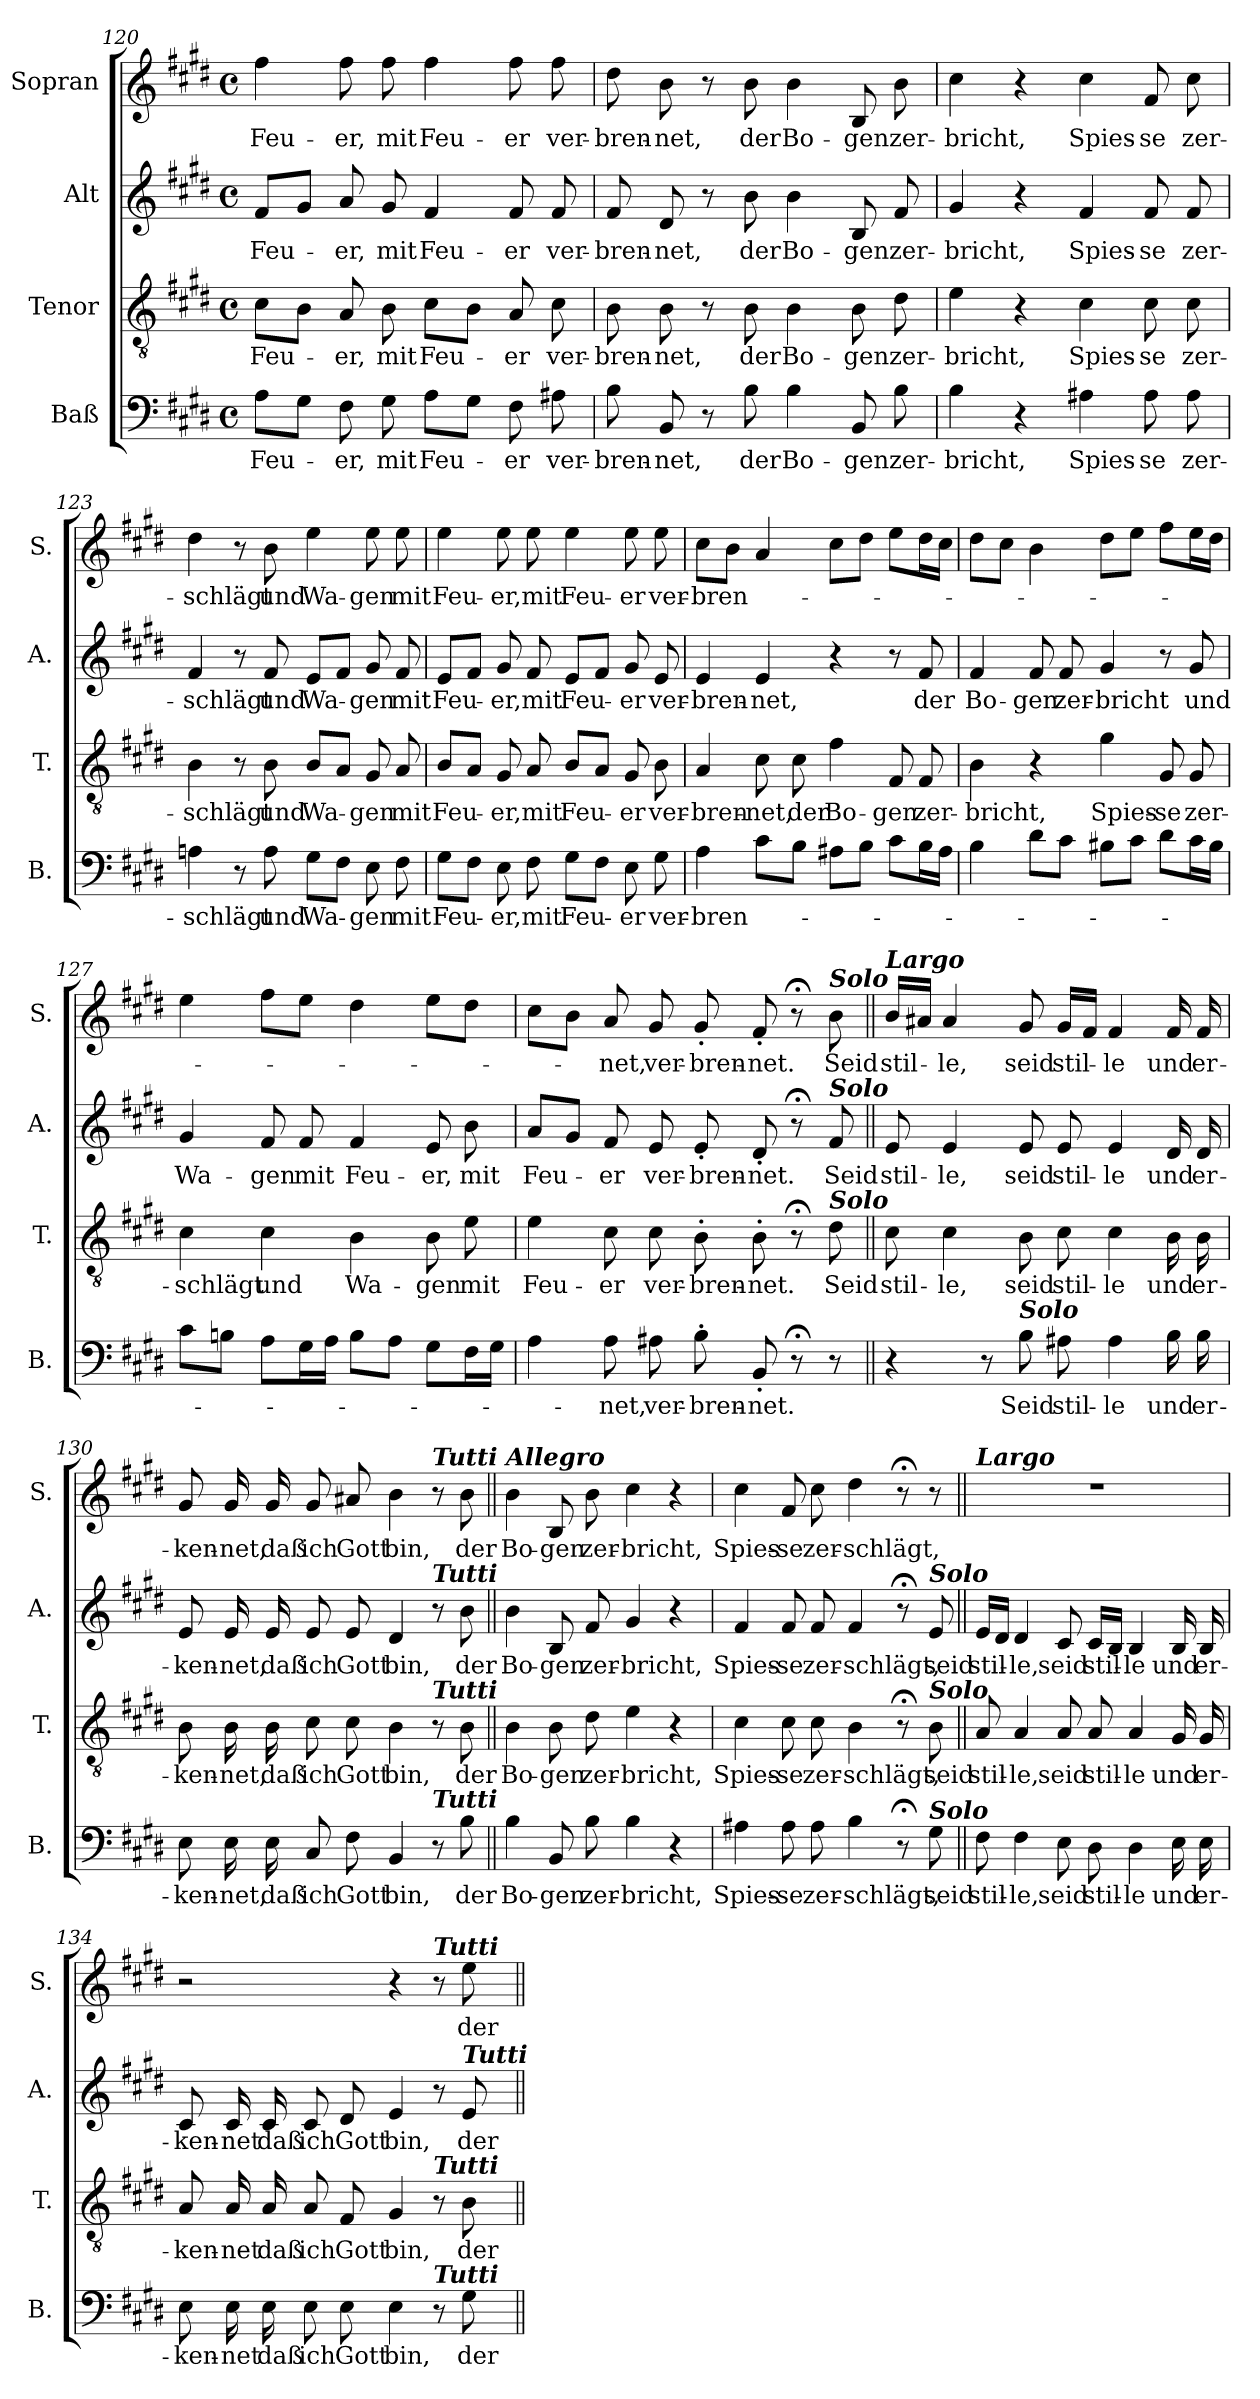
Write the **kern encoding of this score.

**kern	**text	**kern	**text	**kern	**text	**kern	**text
*part4	*part4	*part3	*part3	*part2	*part2	*part1	*part1
*staff4	*staff4	*staff3	*staff3	*staff2	*staff2	*staff1	*staff1
*I"Baß	*	*I"Tenor	*	*I"Alt	*	*I"Sopran	*
*I'B.	*	*I'T.	*	*I'A.	*	*I'S.	*
*clefF4	*	*clefGv2	*	*clefG2	*	*clefG2	*
*k[f#c#g#d#]	*	*k[f#c#g#d#]	*	*k[f#c#g#d#]	*	*k[f#c#g#d#]	*
*E:	*	*E:	*	*E:	*	*E:	*
*M4/4	*	*M4/4	*	*M4/4	*	*M4/4	*
*met(c)	*	*met(c)	*	*met(c)	*	*met(c)	*
=120	=120	=120	=120	=120	=120	=120	=120
!	!LO:LY:b	!	!LO:LY:b	!	!LO:LY:b	!	!LO:LY:b
8A\L	Feu-	8c#\L	Feu-	8f#/L	Feu-	4ff#\	Feu-
8G#\J	.	8B\J	.	8g#/J	.	.	.
!	!LO:LY:b	!	!LO:LY:b	!	!LO:LY:b	!	!LO:LY:b
8F#\	-er,	8A/	-er,	8a/	-er,	8ff#\	-er,
!	!LO:LY:b	!	!LO:LY:b	!	!LO:LY:b	!	!LO:LY:b
8G#\	mit	8B\	mit	8g#/	mit	8ff#\	mit
!	!LO:LY:b	!	!LO:LY:b	!	!LO:LY:b	!	!LO:LY:b
8A\L	Feu-	8c#\L	Feu-	4f#/	Feu-	4ff#\	Feu-
8G#\J	.	8B\J	.	.	.	.	.
!	!LO:LY:b	!	!LO:LY:b	!	!LO:LY:b	!	!LO:LY:b
8F#\	-er	8A/	-er	8f#/	-er	8ff#\	-er
!	!LO:LY:b	!	!LO:LY:b	!	!LO:LY:b	!	!LO:LY:b
8A#X\	ver-	8c#\	ver-	8f#/	ver-	8ff#\	ver-
=121	=121	=121	=121	=121	=121	=121	=121
!	!LO:LY:b	!	!LO:LY:b	!	!LO:LY:b	!	!LO:LY:b
8B\	-bren-	8B\	-bren-	8f#/	-bren-	8dd#\	-bren-
!	!LO:LY:b	!	!LO:LY:b	!	!LO:LY:b	!	!LO:LY:b
8BB/	-net,	8B\	-net,	8d#/	-net,	8b\	-net,
8r	.	8r	.	8r	.	8r	.
!	!LO:LY:b	!	!LO:LY:b	!	!LO:LY:b	!	!LO:LY:b
8B\	der	8B\	der	8b\	der	8b\	der
!	!LO:LY:b	!	!LO:LY:b	!	!LO:LY:b	!	!LO:LY:b
4B\	Bo-	4B\	Bo-	4b\	Bo-	4b\	Bo-
!	!LO:LY:b	!	!LO:LY:b	!	!LO:LY:b	!	!LO:LY:b
8BB/	-gen	8B\	-gen	8B/	-gen	8B/	-gen
!	!LO:LY:b	!	!LO:LY:b	!	!LO:LY:b	!	!LO:LY:b
8B\	zer-	8d#\	zer-	8f#/	zer-	8b\	zer-
!!LO:LB:g=z
=122	=122	=122	=122	=122	=122	=122	=122
!	!LO:LY:b	!	!LO:LY:b	!	!LO:LY:b	!	!LO:LY:b
4B\	-bricht,	4e\	-bricht,	4g#/	-bricht,	4cc#\	-bricht,
4r	.	4r	.	4r	.	4r	.
!	!LO:LY:b	!	!LO:LY:b	!	!LO:LY:b	!	!LO:LY:b
4A#X\	Spies-	4c#\	Spies-	4f#/	Spies-	4cc#\	Spies-
!	!LO:LY:b	!	!LO:LY:b	!	!LO:LY:b	!	!LO:LY:b
8A#\	-se	8c#\	-se	8f#/	-se	8f#/	-se
!	!LO:LY:b	!	!LO:LY:b	!	!LO:LY:b	!	!LO:LY:b
8A#\	zer-	8c#\	zer-	8f#/	zer-	8cc#\	zer-
=123	=123	=123	=123	=123	=123	=123	=123
!	!LO:LY:b	!	!LO:LY:b	!	!LO:LY:b	!	!LO:LY:b
4An\	-schlägt	4B\	-schlägt	4f#/	-schlägt	4dd#\	-schlägt
8r	.	8r	.	8r	.	8r	.
!	!LO:LY:b	!	!LO:LY:b	!	!LO:LY:b	!	!LO:LY:b
8A\	und	8B\	und	8f#/	und	8b\	und
!	!LO:LY:b	!	!LO:LY:b	!	!LO:LY:b	!	!LO:LY:b
8G#\L	Wa-	8B/L	Wa-	8e/L	Wa-	4ee\	Wa-
8F#\J	.	8A/J	.	8f#/J	.	.	.
!	!LO:LY:b	!	!LO:LY:b	!	!LO:LY:b	!	!LO:LY:b
8E\	-gen	8G#/	-gen	8g#/	-gen	8ee\	-gen
!	!LO:LY:b	!	!LO:LY:b	!	!LO:LY:b	!	!LO:LY:b
8F#\	mit	8A/	mit	8f#/	mit	8ee\	mit
=124	=124	=124	=124	=124	=124	=124	=124
!	!LO:LY:b	!	!LO:LY:b	!	!LO:LY:b	!	!LO:LY:b
8G#\L	Feu-	8B/L	Feu-	8e/L	Feu-	4ee\	Feu-
8F#\J	.	8A/J	.	8f#/J	.	.	.
!	!LO:LY:b	!	!LO:LY:b	!	!LO:LY:b	!	!LO:LY:b
8E\	-er,	8G#/	-er,	8g#/	-er,	8ee\	-er,
!	!LO:LY:b	!	!LO:LY:b	!	!LO:LY:b	!	!LO:LY:b
8F#\	mit	8A/	mit	8f#/	mit	8ee\	mit
!	!LO:LY:b	!	!LO:LY:b	!	!LO:LY:b	!	!LO:LY:b
8G#\L	Feu-	8B/L	Feu-	8e/L	Feu-	4ee\	Feu-
8F#\J	.	8A/J	.	8f#/J	.	.	.
!	!LO:LY:b	!	!LO:LY:b	!	!LO:LY:b	!	!LO:LY:b
8E\	-er	8G#/	-er	8g#/	-er	8ee\	-er
!	!LO:LY:b	!	!LO:LY:b	!	!LO:LY:b	!	!LO:LY:b
8G#\	ver-	8B\	ver-	8e/	ver-	8ee\	ver-
=125	=125	=125	=125	=125	=125	=125	=125
!	!LO:LY:b	!	!LO:LY:b	!	!LO:LY:b	!	!LO:LY:b
4A\	-bren-	4A/	-bren-	4e/	-bren-	8cc#\L	-bren-
.	.	.	.	.	.	8b\J	.
!	!	!	!LO:LY:b	!	!LO:LY:b	!	!
8c#\L	.	8c#\	-net,	4e/	-net,	4a/	.
!	!	!	!LO:LY:b	!	!	!	!
8B\J	.	8c#\	der	.	.	.	.
!	!	!	!LO:LY:b	!	!	!	!
8A#X\L	.	4f#\	Bo-	4r	.	8cc#\L	.
8B\J	.	.	.	.	.	8dd#\J	.
!	!	!	!LO:LY:b	!	!	!	!
8c#\L	.	8F#/	-gen	8r	.	8ee\L	.
!	!	!	!LO:LY:b	!	!LO:LY:b	!	!
16B\L	.	8F#/	zer-	8f#/	der	16dd#\L	.
16A#\JJ	.	.	.	.	.	16cc#\JJ	.
!!LO:LB:g=z
=126	=126	=126	=126	=126	=126	=126	=126
!	!	!	!LO:LY:b	!	!LO:LY:b	!	!
4B\	.	4B\	-bricht,	4f#/	Bo-	8dd#\L	.
.	.	.	.	.	.	8cc#\J	.
!	!	!	!	!	!LO:LY:b	!	!
8d#\L	.	4r	.	8f#/	-gen	4b\	.
!	!	!	!	!	!LO:LY:b	!	!
8c#\J	.	.	.	8f#/	zer-	.	.
!	!	!	!LO:LY:b	!	!LO:LY:b	!	!
8B#X\L	.	4g#\	Spies-	4g#/	-bricht	8dd#\L	.
8c#\J	.	.	.	.	.	8ee\J	.
!	!	!	!LO:LY:b	!	!	!	!
8d#\L	.	8G#/	-se	8r	.	8ff#\L	.
!	!	!	!LO:LY:b	!	!LO:LY:b	!	!
16c#\L	.	8G#/	zer-	8g#/	und	16ee\L	.
16B#\JJ	.	.	.	.	.	16dd#\JJ	.
=127	=127	=127	=127	=127	=127	=127	=127
!	!	!	!LO:LY:b	!	!LO:LY:b	!	!
8c#\L	.	4c#\	-schlägt	4g#/	Wa-	4ee\	.
8Bn\J	.	.	.	.	.	.	.
!	!	!	!LO:LY:b	!	!LO:LY:b	!	!
8A\L	.	4c#\	und	8f#/	-gen	8ff#\L	.
!	!	!	!	!	!LO:LY:b	!	!
16G#\L	.	.	.	8f#/	mit	8ee\J	.
16A\JJ	.	.	.	.	.	.	.
!	!	!	!LO:LY:b	!	!LO:LY:b	!	!
8B\L	.	4B\	Wa-	4f#/	Feu-	4dd#\	.
8A\J	.	.	.	.	.	.	.
!	!	!	!LO:LY:b	!	!LO:LY:b	!	!
8G#\L	.	8B\	-gen	8e/	-er,	8ee\L	.
!	!	!	!LO:LY:b	!	!LO:LY:b	!	!
16F#\L	.	8e\	mit	8b\	mit	8dd#\J	.
16G#\JJ	.	.	.	.	.	.	.
=128	=128	=128	=128	=128	=128	=128	=128
!	!	!	!LO:LY:b	!	!LO:LY:b	!	!
4A\	.	4e\	Feu-	8a/L	Feu-	8cc#\L	.
.	.	.	.	8g#/J	.	8b\J	.
!	!LO:LY:b	!	!LO:LY:b	!	!LO:LY:b	!	!LO:LY:b
8A\	-net,	8c#\	-er	8f#/	-er	8a/	-net,
!	!LO:LY:b	!	!LO:LY:b	!	!LO:LY:b	!	!LO:LY:b
8A#X\	ver-	8c#\	ver-	8e/	ver-	8g#/	ver-
!	!LO:LY:b	!	!LO:LY:b	!	!LO:LY:b	!	!LO:LY:b
8B'>\	-bren-	8B'>\	-bren-	8e'</	-bren-	8g#'</	-bren-
!	!LO:LY:b	!	!LO:LY:b	!	!LO:LY:b	!	!LO:LY:b
8BB'</	-net.	8B'>\	-net.	8d#'</	-net.	8f#'</	-net.
8r;<	.	8r;<	.	8r;<	.	8r;<	.
!	!	!	!	!	!	!LO:TX:a:Bi:t=Solo	!
!	!	!	!	!LO:TX:a:Bi:t=Solo	!	!	!
!	!	!LO:TX:a:Bi:t=Solo	!	!	!	!	!
!	!	!	!LO:LY:b	!	!LO:LY:b	!	!LO:LY:b
8r	.	8d#\	Seid	8f#/	Seid	8b\	Seid
!!LO:PB:g=z
=129||	=129||	=129||	=129||	=129||	=129||	=129||	=129||
!	!	!	!	!	!	!LO:TX:a:Bi:t=Largo	!
!	!	!	!LO:LY:b	!	!LO:LY:b	!	!LO:LY:b
4r	.	8c#\	stil-	8e/	stil-	16b/LL	stil-
.	.	.	.	.	.	16a#X/JJ	.
!	!	!	!LO:LY:b	!	!LO:LY:b	!	!LO:LY:b
.	.	4c#\	-le,	4e/	-le,	4a#/	-le,
8r	.	.	.	.	.	.	.
!LO:TX:a:Bi:t=Solo	!	!	!	!	!	!	!
!	!LO:LY:b	!	!LO:LY:b	!	!LO:LY:b	!	!LO:LY:b
8B\	Seid	8B\	seid	8e/	seid	8g#/	seid
!	!LO:LY:b	!	!LO:LY:b	!	!LO:LY:b	!	!LO:LY:b
8A#X\	stil-	8c#\	stil-	8e/	stil-	16g#/LL	stil-
.	.	.	.	.	.	16f#/JJ	.
!	!LO:LY:b	!	!LO:LY:b	!	!LO:LY:b	!	!LO:LY:b
4A#\	-le	4c#\	-le	4e/	-le	4f#/	-le
!	!LO:LY:b	!	!LO:LY:b	!	!LO:LY:b	!	!LO:LY:b
16B\	und	16B\	und	16d#/	und	16f#/	und
!	!LO:LY:b	!	!LO:LY:b	!	!LO:LY:b	!	!LO:LY:b
16B\	er-	16B\	er-	16d#/	er-	16f#/	er-
=130	=130	=130	=130	=130	=130	=130	=130
!	!LO:LY:b	!	!LO:LY:b	!	!LO:LY:b	!	!LO:LY:b
8E\	-ken-	8B\	-ken-	8e/	-ken-	8g#/	-ken-
!	!LO:LY:b	!	!LO:LY:b	!	!LO:LY:b	!	!LO:LY:b
16E\	-net,	16B\	-net,	16e/	-net,	16g#/	-net,
!	!LO:LY:b	!	!LO:LY:b	!	!LO:LY:b	!	!LO:LY:b
16E\	daß	16B\	daß	16e/	daß	16g#/	daß
!	!LO:LY:b	!	!LO:LY:b	!	!LO:LY:b	!	!LO:LY:b
8C#/	ich	8c#\	ich	8e/	ich	8g#/	ich
!	!LO:LY:b	!	!LO:LY:b	!	!LO:LY:b	!	!LO:LY:b
8F#\	Gott	8c#\	Gott	8e/	Gott	8a#X/	Gott
!	!LO:LY:b	!	!LO:LY:b	!	!LO:LY:b	!	!LO:LY:b
4BB/	bin,	4B\	bin,	4d#/	bin,	4b\	bin,
!	!	!	!	!	!	!LO:TX:a:Bi:t=Tutti	!
!	!	!	!	!LO:TX:a:Bi:t=Tutti	!	!	!
!	!	!LO:TX:a:Bi:t=Tutti	!	!	!	!	!
!LO:TX:a:Bi:t=Tutti	!	!	!	!	!	!	!
8r	.	8r	.	8r	.	8r	.
!	!LO:LY:b	!	!LO:LY:b	!	!LO:LY:b	!	!LO:LY:b
8B\	der	8B\	der	8b\	der	8b\	der
!!LO:LB:g=z
=131||	=131||	=131||	=131||	=131||	=131||	=131||	=131||
!	!	!	!	!	!	!LO:TX:a:Bi:t=Allegro	!
!	!LO:LY:b	!	!LO:LY:b	!	!LO:LY:b	!	!LO:LY:b
4B\	Bo-	4B\	Bo-	4b\	Bo-	4b\	Bo-
!	!LO:LY:b	!	!LO:LY:b	!	!LO:LY:b	!	!LO:LY:b
8BB/	-gen	8B\	-gen	8B/	-gen	8B/	-gen
!	!LO:LY:b	!	!LO:LY:b	!	!LO:LY:b	!	!LO:LY:b
8B\	zer-	8d#\	zer-	8f#/	zer-	8b\	zer-
!	!LO:LY:b	!	!LO:LY:b	!	!LO:LY:b	!	!LO:LY:b
4B\	-bricht,	4e\	-bricht,	4g#/	-bricht,	4cc#\	-bricht,
4r	.	4r	.	4r	.	4r	.
=132	=132	=132	=132	=132	=132	=132	=132
!	!LO:LY:b	!	!LO:LY:b	!	!LO:LY:b	!	!LO:LY:b
4A#X\	Spies-	4c#\	Spies-	4f#/	Spies-	4cc#\	Spies-
!	!LO:LY:b	!	!LO:LY:b	!	!LO:LY:b	!	!LO:LY:b
8A#\	-se	8c#\	-se	8f#/	-se	8f#/	-se
!	!LO:LY:b	!	!LO:LY:b	!	!LO:LY:b	!	!LO:LY:b
8A#\	zer-	8c#\	zer-	8f#/	zer-	8cc#\	zer-
!	!LO:LY:b	!	!LO:LY:b	!	!LO:LY:b	!	!LO:LY:b
4B\	-schlägt,	4B\	-schlägt,	4f#/	-schlägt,	4dd#\	-schlägt,
8r;<	.	8r;<	.	8r;<	.	8r;<	.
!	!	!	!	!LO:TX:a:Bi:t=Solo	!	!	!
!	!	!LO:TX:a:Bi:t=Solo	!	!	!	!	!
!LO:TX:a:Bi:t=Solo	!	!	!	!	!	!	!
!	!LO:LY:b	!	!LO:LY:b	!	!LO:LY:b	!	!
8G#\	seid	8B\	seid	8e/	seid	8r	.
=133||	=133||	=133||	=133||	=133||	=133||	=133||	=133||
!	!	!	!	!	!	!LO:TX:a:Bi:t=Largo	!
!	!LO:LY:b	!	!LO:LY:b	!	!LO:LY:b	!	!
8F#\	stil-	8A/	stil-	16e/LL	stil-	1r	.
.	.	.	.	16d#/JJ	.	.	.
!	!LO:LY:b	!	!LO:LY:b	!	!LO:LY:b	!	!
4F#\	-le,	4A/	-le,	4d#/	-le,	.	.
!	!LO:LY:b	!	!LO:LY:b	!	!LO:LY:b	!	!
8E\	seid	8A/	seid	8c#/	seid	.	.
!	!LO:LY:b	!	!LO:LY:b	!	!LO:LY:b	!	!
8D#\	stil-	8A/	stil-	16c#/LL	stil-	.	.
.	.	.	.	16B/JJ	.	.	.
!	!LO:LY:b	!	!LO:LY:b	!	!LO:LY:b	!	!
4D#\	-le	4A/	-le	4B/	-le	.	.
!	!LO:LY:b	!	!LO:LY:b	!	!LO:LY:b	!	!
16E\	und	16G#/	und	16B/	und	.	.
!	!LO:LY:b	!	!LO:LY:b	!	!LO:LY:b	!	!
16E\	er-	16G#/	er-	16B/	er-	.	.
!!LO:LB:g=z
=134	=134	=134	=134	=134	=134	=134	=134
!	!LO:LY:b	!	!LO:LY:b	!	!LO:LY:b	!	!
8E\	-ken-	8A/	-ken-	8c#/	-ken-	2r	.
!	!LO:LY:b	!	!LO:LY:b	!	!LO:LY:b	!	!
16E\	-net	16A/	-net	16c#/	-net	.	.
!	!LO:LY:b	!	!LO:LY:b	!	!LO:LY:b	!	!
16E\	daß	16A/	daß	16c#/	daß	.	.
!	!LO:LY:b	!	!LO:LY:b	!	!LO:LY:b	!	!
8E\	ich	8A/	ich	8c#/	ich	.	.
!	!LO:LY:b	!	!LO:LY:b	!	!LO:LY:b	!	!
8E\	Gott	8F#/	Gott	8d#/	Gott	.	.
!	!LO:LY:b	!	!LO:LY:b	!	!LO:LY:b	!	!
4E\	bin,	4G#/	bin,	4e/	bin,	4r	.
!	!	!	!	!	!	!LO:TX:a:Bi:t=Tutti	!
!	!	!LO:TX:a:Bi:t=Tutti	!	!	!	!	!
!LO:TX:a:Bi:t=Tutti	!	!	!	!	!	!	!
8r	.	8r	.	8r	.	8r	.
!	!	!	!	!LO:TX:a:Bi:t=Tutti	!	!	!
!	!LO:LY:b	!	!LO:LY:b	!	!LO:LY:b	!	!LO:LY:b
8G#\	der	8B\	der	8e/	der	8ee\	der
=||	=||	=||	=||	=||	=||	=||	=||
*-	*-	*-	*-	*-	*-	*-	*-
